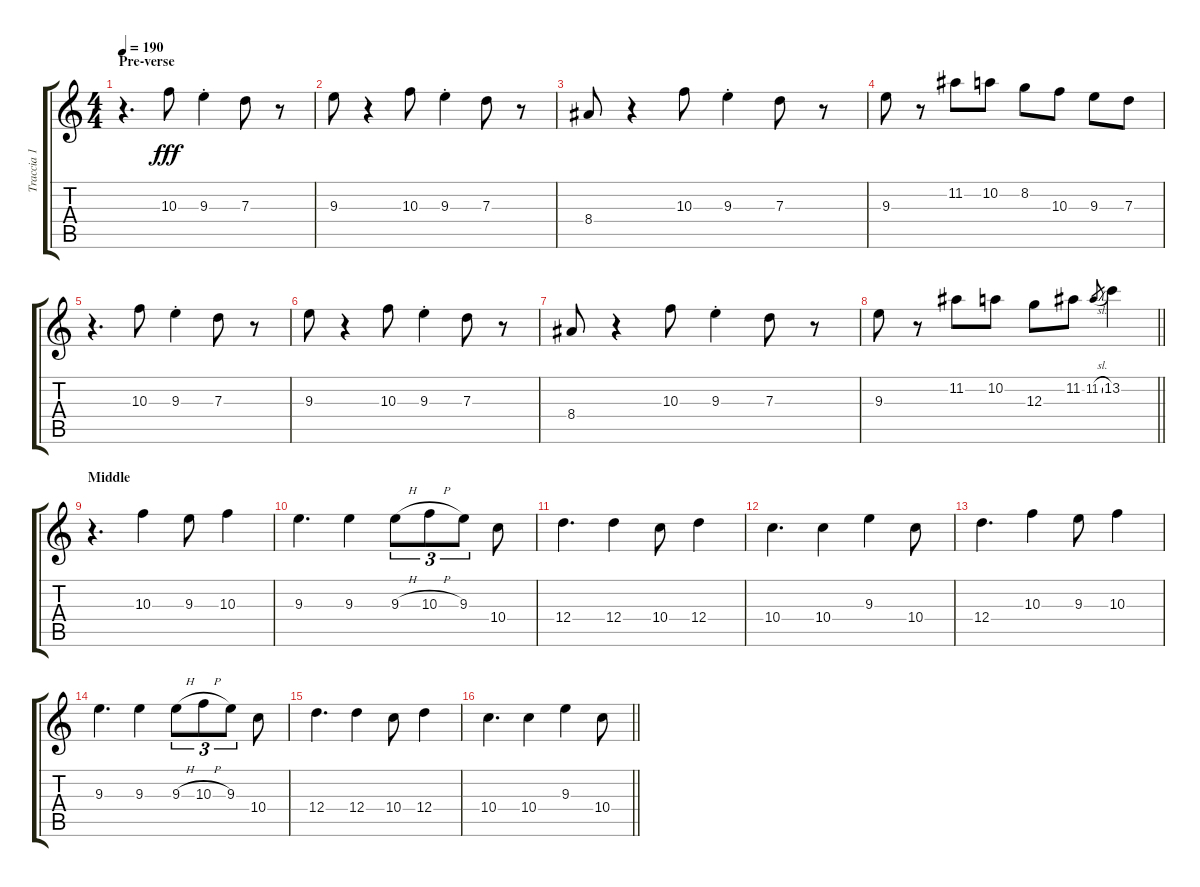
\track ("Traccia 1" "Traccia 1") {instrument overdrivenguitar}
\staff {score tabs}
\tuning (E4 B3 G3 D3 A2 D2) {hide}
\ts (4 4)
\section ("" "Pre-verse")
\tempo 190
\clef g2
\ks c
r.4{d dy fff volume 13} 10.3.8 9.3{st}.4 7.3.8 r.8 |
9.3.8 r.4 10.3.8 9.3{st}.4 7.3.8 r.8 |
8.4.8 r.4 10.3.8 9.3{st}.4 7.3.8 r.8 |
9.3.8 r.8 11.2.8 10.2.8 8.2.8 10.3.8 9.3.8 7.3.8 |
r.4{d} 10.3.8 9.3{st}.4 7.3.8 r.8 |
9.3.8 r.4 10.3.8 9.3{st}.4 7.3.8 r.8 |
8.4.8 r.4 10.3.8 9.3{st}.4 7.3.8 r.8 |
\barLineRight lightlight
9.3.8 r.8 11.2.8 10.2.8 12.3.8 11.2.8 11.2{sl}.8{gr} 13.2.4 |
\section ("" "Middle")
r.4{d} 10.3.4 9.3.8 10.3.4 |
9.3.4{d} 9.3.4 9.3{h}.8{tu (3 2)} 10.3{h}.8{tu (3 2)} 9.3.8{tu (3 2)} 10.4.8 |
12.4.4{d} 12.4.4 10.4.8 12.4.4 |
10.4.4{d} 10.4.4 9.3.4 10.4.8 |
12.4.4{d} 10.3.4 9.3.8 10.3.4 |
9.3.4{d} 9.3.4 9.3{h}.8{tu (3 2)} 10.3{h}.8{tu (3 2)} 9.3.8{tu (3 2)} 10.4.8 |
12.4.4{d} 12.4.4 10.4.8 12.4.4 |
\barLineRight lightlight
10.4.4{d} 10.4.4 9.3.4 10.4.8
